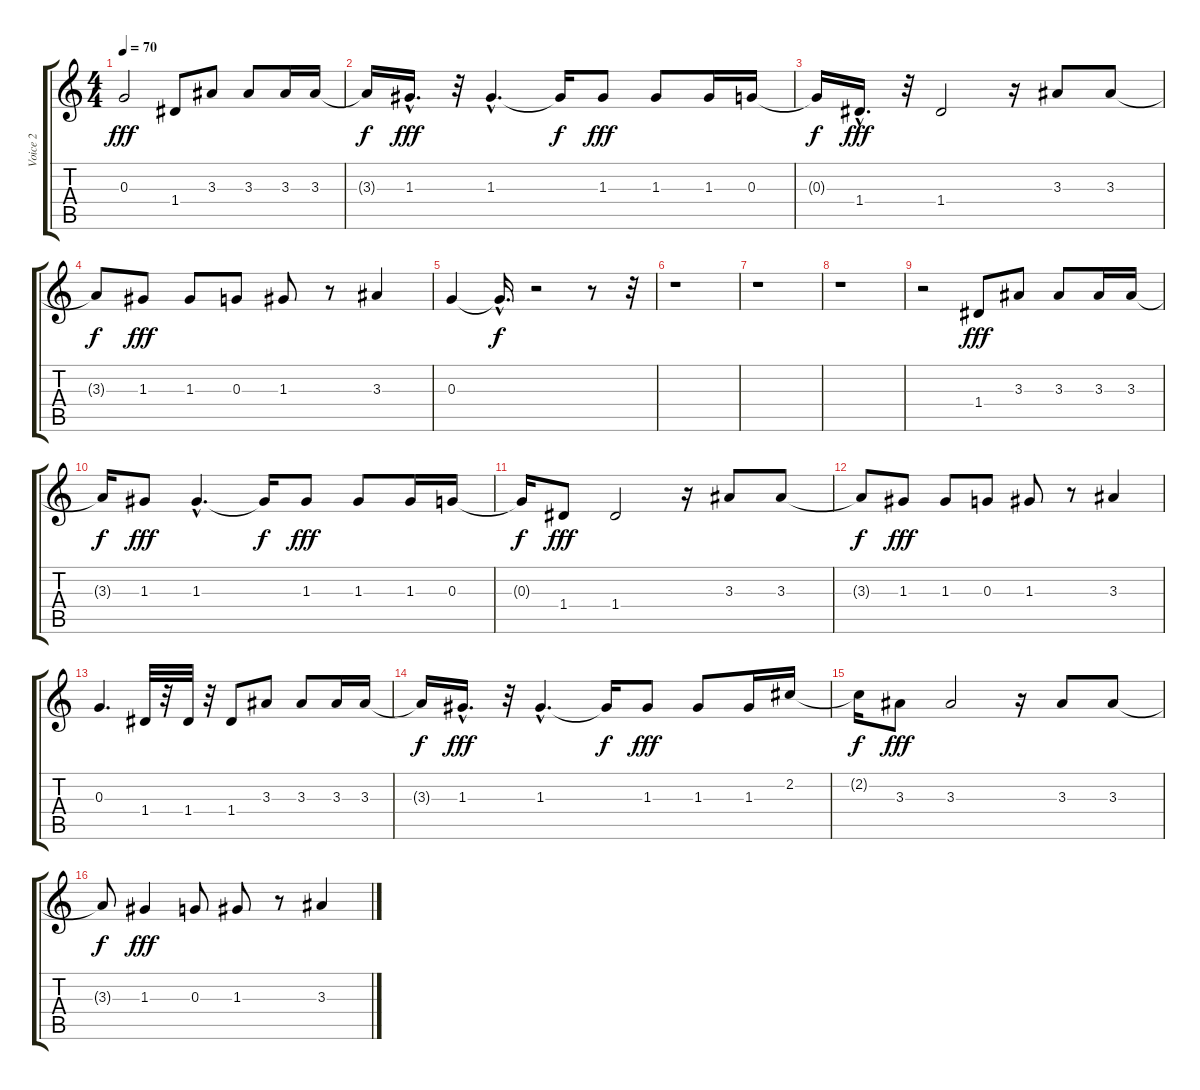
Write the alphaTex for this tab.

\track ("Voice 2" "Voice 2") {instrument overdrivenguitar}
\staff {score tabs}
\tuning (E4 B3 G3 D3 A2 E2) {hide}
\ts (4 4)
\tempo 70
\clef g2
\ks c
0.3.2{dy fff} 1.4.8 3.3.8 3.3.8 3.3.16 3.3.16 |
3.3{t}.16{dy f} 1.3{hac}.16{d dy fff} r.32 1.3{hac}.4{d} 1.3{t}.16{dy f} 1.3.8{dy fff} 1.3.8 1.3.16 0.3.16 |
0.3{t}.16{dy f} 1.4{hac}.16{d dy fff} r.32 1.4.2 r.16 3.3.8 3.3.8 |
3.3{t}.8{dy f} 1.3.8{dy fff} 1.3.8 0.3.8 1.3.8 r.8 3.3.4 |
0.3.4 0.3{hac t}.16{d dy f} r.2 r.8 r.32 |
r.1 |
r.1 |
r.1 |
r.2 1.4.8{dy fff} 3.3.8 3.3.8 3.3.16 3.3.16 |
3.3{t}.16{dy f} 1.3.8{dy fff} 1.3{hac}.4{d} 1.3{t}.16{dy f} 1.3.8{dy fff} 1.3.8 1.3.16 0.3.16 |
0.3{t}.16{dy f} 1.4.8{dy fff} 1.4.2 r.16 3.3.8 3.3.8 |
3.3{t}.8{dy f} 1.3.8{dy fff} 1.3.8 0.3.8 1.3.8 r.8 3.3.4 |
0.3.4{d} 1.4.32 r.32 1.4.32 r.32 1.4.8 3.3.8 3.3.8 3.3.16 3.3.16 |
3.3{t}.16{dy f} 1.3{hac}.16{d dy fff} r.32 1.3{hac}.4{d} 1.3{t}.16{dy f} 1.3.8{dy fff} 1.3.8 1.3.16 2.2.16 |
2.2{t}.16{dy f} 3.3.8{dy fff} 3.3.2 r.16 3.3.8 3.3.8 |
3.3{t}.8{dy f} 1.3.4{dy fff} 0.3.8 1.3.8 r.8 3.3.4
